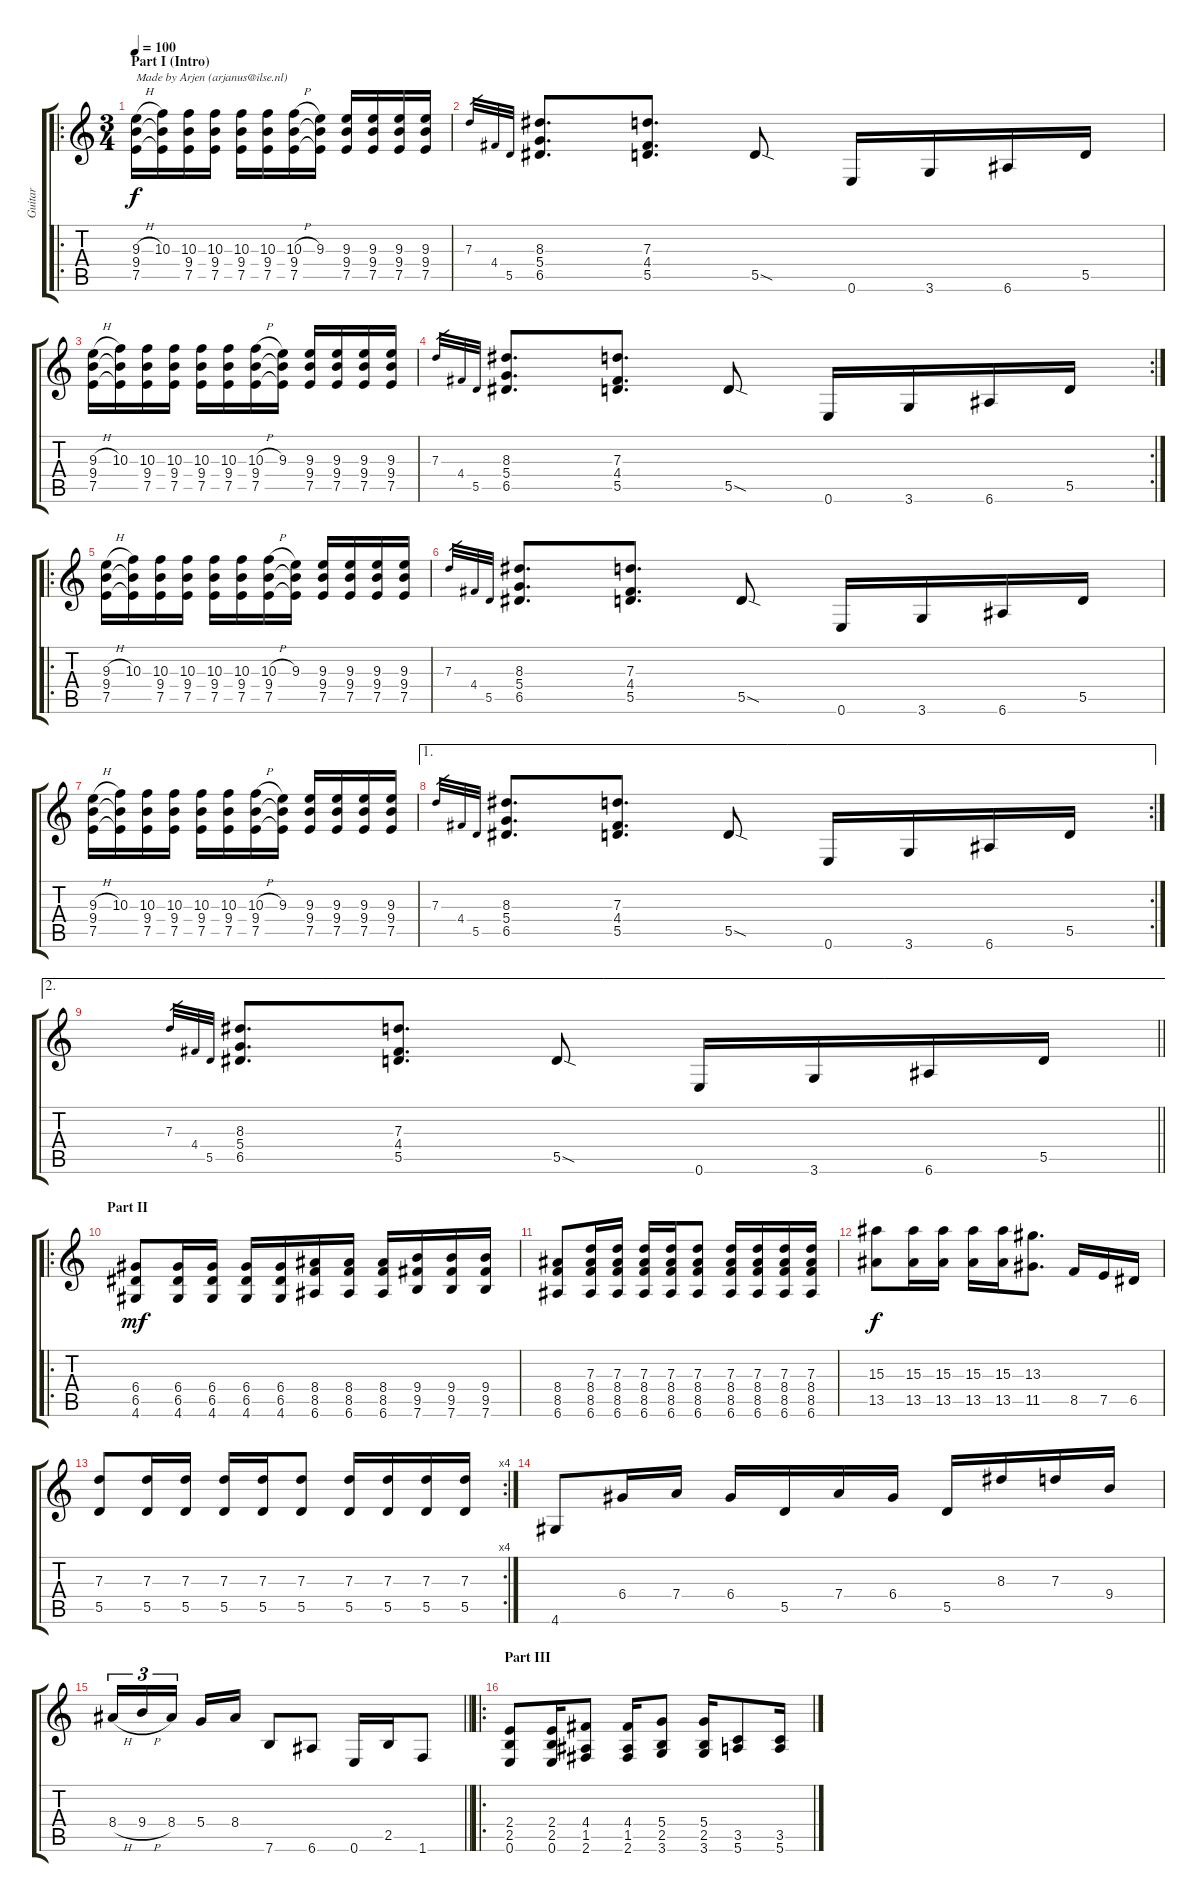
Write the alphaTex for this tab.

\track ("Guitar" "Guitar") {instrument distortionguitar}
\staff {score tabs}
\tuning (E4 B3 G3 D3 A2 E2) {hide}
\ro
\ts (3 4)
\section ("" "Part I (Intro)")
\tempo 100
\clef g2
\ks c
(9.3{h} 9.4 7.5).16{txt "Made by Arjen (arjanus@ilse.nl)" dy f instrument distortionguitar} (10.3 9.4{t} 7.5{t}).16 (10.3 9.4 7.5).16 (10.3 9.4 7.5).16 (10.3 9.4 7.5).16 (10.3 9.4 7.5).16 (10.3{h} 9.4 7.5).16 (9.3 9.4{t} 7.5{t}).16 (9.3 9.4 7.5).16 (9.3 9.4 7.5).16 (9.3 9.4 7.5).16 (9.3 9.4 7.5).16 |
7.3.32{gr} 4.4.32{gr} 5.5.32{gr} (8.3 5.4 6.5).8{d} (7.3 4.4 5.5).8{d} 5.5{sod}.8 0.6.16 3.6.16 6.6.16 5.5.16 |
(9.3{h} 9.4 7.5).16 (10.3 9.4{t} 7.5{t}).16 (10.3 9.4 7.5).16 (10.3 9.4 7.5).16 (10.3 9.4 7.5).16 (10.3 9.4 7.5).16 (10.3{h} 9.4 7.5).16 (9.3 9.4{t} 7.5{t}).16 (9.3 9.4 7.5).16 (9.3 9.4 7.5).16 (9.3 9.4 7.5).16 (9.3 9.4 7.5).16 |
\rc 2
7.3.32{gr} 4.4.32{gr} 5.5.32{gr} (8.3 5.4 6.5).8{d} (7.3 4.4 5.5).8{d} 5.5{sod}.8 0.6.16 3.6.16 6.6.16 5.5.16 |
\ro
(9.3{h} 9.4 7.5).16 (10.3 9.4{t} 7.5{t}).16 (10.3 9.4 7.5).16 (10.3 9.4 7.5).16 (10.3 9.4 7.5).16 (10.3 9.4 7.5).16 (10.3{h} 9.4 7.5).16 (9.3 9.4{t} 7.5{t}).16 (9.3 9.4 7.5).16 (9.3 9.4 7.5).16 (9.3 9.4 7.5).16 (9.3 9.4 7.5).16 |
7.3.32{gr} 4.4.32{gr} 5.5.32{gr} (8.3 5.4 6.5).8{d} (7.3 4.4 5.5).8{d} 5.5{sod}.8 0.6.16 3.6.16 6.6.16 5.5.16 |
(9.3{h} 9.4 7.5).16 (10.3 9.4{t} 7.5{t}).16 (10.3 9.4 7.5).16 (10.3 9.4 7.5).16 (10.3 9.4 7.5).16 (10.3 9.4 7.5).16 (10.3{h} 9.4 7.5).16 (9.3 9.4{t} 7.5{t}).16 (9.3 9.4 7.5).16 (9.3 9.4 7.5).16 (9.3 9.4 7.5).16 (9.3 9.4 7.5).16 |
\ae 1
\rc 2
7.3.32{gr} 4.4.32{gr} 5.5.32{gr} (8.3 5.4 6.5).8{d} (7.3 4.4 5.5).8{d} 5.5{sod}.8 0.6.16 3.6.16 6.6.16 5.5.16 |
\ae 2
\barLineRight lightlight
7.3.32{gr} 4.4.32{gr} 5.5.32{gr} (8.3 5.4 6.5).8{d} (7.3 4.4 5.5).8{d} 5.5{sod}.8 0.6.16 3.6.16 6.6.16 5.5.16 |
\ro
\section ("" "Part II")
(6.4 6.5 4.6).8{dy mf} (6.4 6.5 4.6).16 (6.4 6.5 4.6).16 (6.4 6.5 4.6).16 (6.4 6.5 4.6).16 (8.4 8.5 6.6).16 (8.4 8.5 6.6).16 (8.4 8.5 6.6).16 (9.4 9.5 7.6).16 (9.4 9.5 7.6).16 (9.4 9.5 7.6).16 |
(8.4 8.5 6.6).8 (7.3 8.4 8.5 6.6).16 (7.3 8.4 8.5 6.6).16 (7.3 8.4 8.5 6.6).16 (7.3 8.4 8.5 6.6).16 (7.3 8.4 8.5 6.6).8 (7.3 8.4 8.5 6.6).16 (7.3 8.4 8.5 6.6).16 (7.3 8.4 8.5 6.6).16 (7.3 8.4 8.5 6.6).16 |
(15.3 13.5).8{dy f} (15.3 13.5).16 (15.3 13.5).16 (15.3 13.5).16 (15.3 13.5).16 (13.3 11.5).8{d} 8.5.16 7.5.16 6.5.16 |
\rc 4
(7.3 5.5).8 (7.3 5.5).16 (7.3 5.5).16 (7.3 5.5).16 (7.3 5.5).16 (7.3 5.5).8 (7.3 5.5).16 (7.3 5.5).16 (7.3 5.5).16 (7.3 5.5).16 |
4.6.8 6.4.16 7.4.16 6.4.16 5.5.16 7.4.16 6.4.16 5.5.16 8.3.16 7.3.16 9.4.16 |
\barLineRight lightlight
8.4{h}.16{tu (3 2)} 9.4{h}.16{tu (3 2)} 8.4.16{tu (3 2) beam splitsecondary} 5.4.16 8.4.16 7.6.8 6.6.8 0.6.16 2.5.16 1.6.8 |
\ro
\section ("" "Part III")
(2.4 2.5 0.6).8 (2.4 2.5 0.6).16 (4.4 1.5 2.6).8 (4.4 1.5 2.6).16 (5.4 2.5 3.6).8 (5.4 2.5 3.6).16 (3.5 5.6).8 (3.5 5.6).16
